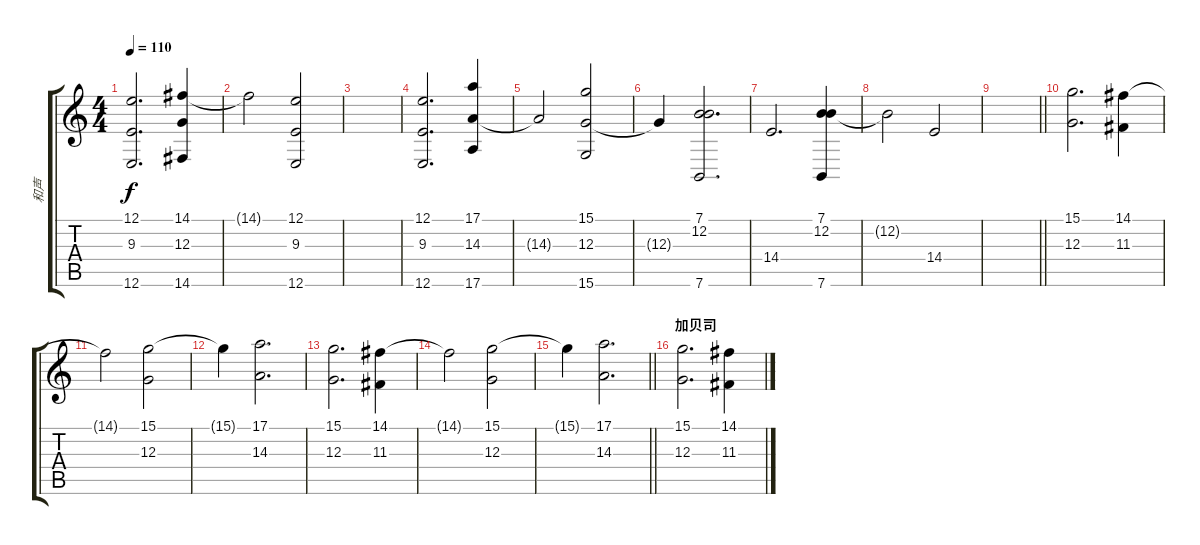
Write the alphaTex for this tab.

\track ("和声" "和声") {instrument stringensemble2}
\staff {score tabs}
\tuning (E4 B3 G3 D3 A2 E2) {hide}
\ts (4 4)
\tempo 110
\clef g2
\ks c
(12.1 9.3 12.6).2{d dy f} (14.1 12.3 14.6).4 |
14.1{t}.2 (12.1 9.3 12.6).2 |
|
(12.1 9.3 12.6).2{d} (17.1 14.3 17.6).4 |
14.3{t}.2 (15.1 12.3 15.6).2 |
12.3{t}.4 (7.1 12.2 7.6).2{d} |
14.4.2{d} (7.1 12.2 7.6).4 |
12.2{t}.2 14.4.2 |
\barLineRight lightlight
|
(15.1 12.3).2{d} (14.1 11.3).4 |
14.1{t}.2 (15.1 12.3).2 |
15.1{t}.4 (17.1 14.3).2{d} |
(15.1 12.3).2{d} (14.1 11.3).4 |
14.1{t}.2 (15.1 12.3).2 |
\barLineRight lightlight
15.1{t}.4 (17.1 14.3).2{d} |
\section ("" "加贝司")
(15.1 12.3).2{d} (14.1 11.3).4
